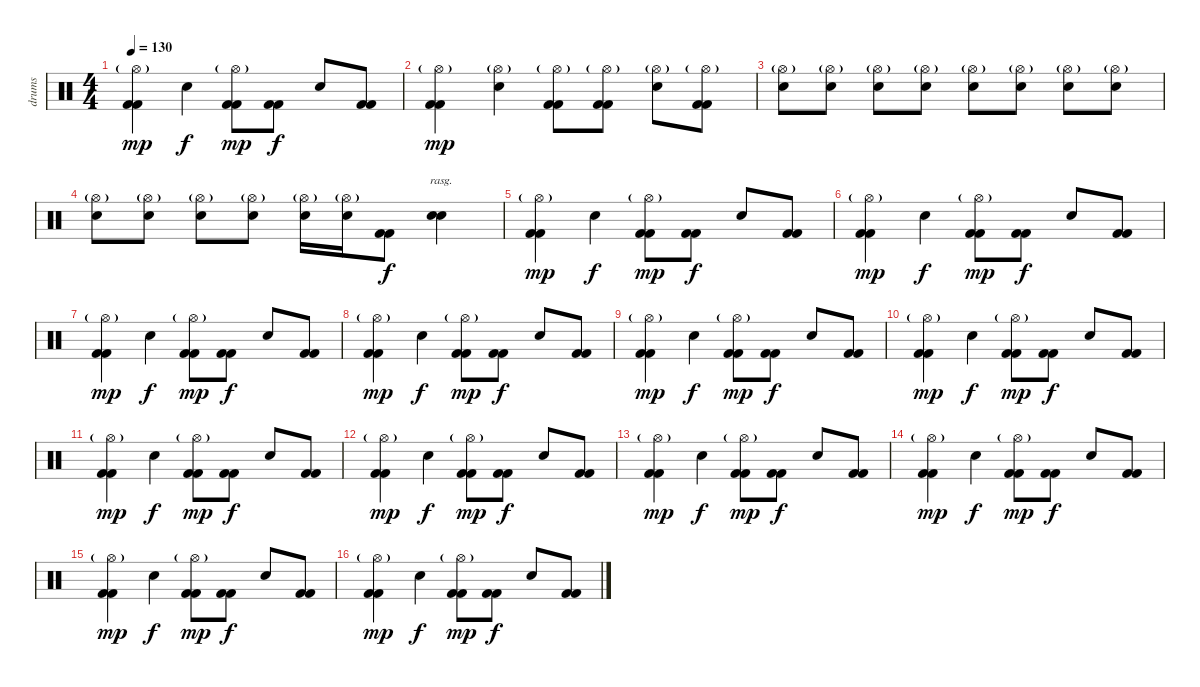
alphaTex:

\track ("drums" "drums") {instrument percussion}
\staff {score}
\articulation defaults
\ts (4 4)
\tempo 130
\clef neutral
\ks c
("Kick (hit) 2" "Kick (hit) 2" "Hi-Hat (open)"{g}).4{dy mp} "Snare (hit) 2".4{dy f} ("Kick (hit) 2" "Kick (hit) 2" "Hi-Hat (open)"{g}).8{dy mp} ("Kick (hit) 2" "Kick (hit) 2").8{dy f} "Snare (hit) 2".8 ("Kick (hit) 2" "Kick (hit) 2").8 |
("Kick (hit) 2" "Kick (hit) 2" "Hi-Hat (open)"{g}).4{dy mp} ("Snare (hit) 2" "Hi-Hat (open)"{g}).4 ("Kick (hit) 2" "Kick (hit) 2" "Hi-Hat (open)"{g}).8 ("Kick (hit) 2" "Kick (hit) 2" "Hi-Hat (open)"{g}).8 ("Snare (hit) 2" "Hi-Hat (open)"{g}).8 ("Kick (hit) 2" "Kick (hit) 2" "Hi-Hat (open)"{g}).8{volume 0} |
("Snare (hit) 2" "Hi-Hat (open)"{g}).8{volume 16} ("Snare (hit) 2" "Hi-Hat (open)"{g}).8 ("Snare (hit) 2" "Hi-Hat (open)"{g}).8 ("Snare (hit) 2" "Hi-Hat (open)"{g}).8 ("Snare (hit) 2" "Hi-Hat (open)"{g}).8 ("Snare (hit) 2" "Hi-Hat (open)"{g}).8 ("Snare (hit) 2" "Hi-Hat (open)"{g}).8 ("Snare (hit) 2" "Hi-Hat (open)"{g}).8 |
("Snare (hit) 2" "Hi-Hat (open)"{g}).8 ("Snare (hit) 2" "Hi-Hat (open)"{g}).8 ("Snare (hit) 2" "Hi-Hat (open)"{g}).8 ("Snare (hit) 2" "Hi-Hat (open)"{g}).8 ("Snare (hit) 2" "Hi-Hat (open)"{g}).16 ("Snare (hit) 2" "Hi-Hat (open)"{g}).16 ("Kick (hit) 2" "Kick (hit) 2").8{dy f} ("Electric Snare (hit)" "Snare (hit) 2").4{bd 480 rasg ii} |
("Kick (hit) 2" "Kick (hit) 2" "Hi-Hat (open)"{g}).4{dy mp} "Snare (hit) 2".4{dy f} ("Kick (hit) 2" "Kick (hit) 2" "Hi-Hat (open)"{g}).8{dy mp} ("Kick (hit) 2" "Kick (hit) 2").8{dy f} "Snare (hit) 2".8 ("Kick (hit) 2" "Kick (hit) 2").8 |
("Kick (hit) 2" "Kick (hit) 2" "Hi-Hat (open)"{g}).4{dy mp} "Snare (hit) 2".4{dy f} ("Kick (hit) 2" "Kick (hit) 2" "Hi-Hat (open)"{g}).8{dy mp} ("Kick (hit) 2" "Kick (hit) 2").8{dy f} "Snare (hit) 2".8 ("Kick (hit) 2" "Kick (hit) 2").8 |
("Kick (hit) 2" "Kick (hit) 2" "Hi-Hat (open)"{g}).4{dy mp} "Snare (hit) 2".4{dy f} ("Kick (hit) 2" "Kick (hit) 2" "Hi-Hat (open)"{g}).8{dy mp} ("Kick (hit) 2" "Kick (hit) 2").8{dy f} "Snare (hit) 2".8 ("Kick (hit) 2" "Kick (hit) 2").8 |
("Kick (hit) 2" "Kick (hit) 2" "Hi-Hat (open)"{g}).4{dy mp} "Snare (hit) 2".4{dy f} ("Kick (hit) 2" "Kick (hit) 2" "Hi-Hat (open)"{g}).8{dy mp} ("Kick (hit) 2" "Kick (hit) 2").8{dy f} "Snare (hit) 2".8 ("Kick (hit) 2" "Kick (hit) 2").8 |
("Kick (hit) 2" "Kick (hit) 2" "Hi-Hat (open)"{g}).4{dy mp} "Snare (hit) 2".4{dy f} ("Kick (hit) 2" "Kick (hit) 2" "Hi-Hat (open)"{g}).8{dy mp} ("Kick (hit) 2" "Kick (hit) 2").8{dy f} "Snare (hit) 2".8 ("Kick (hit) 2" "Kick (hit) 2").8 |
("Kick (hit) 2" "Kick (hit) 2" "Hi-Hat (open)"{g}).4{dy mp} "Snare (hit) 2".4{dy f} ("Kick (hit) 2" "Kick (hit) 2" "Hi-Hat (open)"{g}).8{dy mp} ("Kick (hit) 2" "Kick (hit) 2").8{dy f} "Snare (hit) 2".8 ("Kick (hit) 2" "Kick (hit) 2").8 |
("Kick (hit) 2" "Kick (hit) 2" "Hi-Hat (open)"{g}).4{dy mp} "Snare (hit) 2".4{dy f} ("Kick (hit) 2" "Kick (hit) 2" "Hi-Hat (open)"{g}).8{dy mp} ("Kick (hit) 2" "Kick (hit) 2").8{dy f} "Snare (hit) 2".8 ("Kick (hit) 2" "Kick (hit) 2").8 |
("Kick (hit) 2" "Kick (hit) 2" "Hi-Hat (open)"{g}).4{dy mp} "Snare (hit) 2".4{dy f} ("Kick (hit) 2" "Kick (hit) 2" "Hi-Hat (open)"{g}).8{dy mp} ("Kick (hit) 2" "Kick (hit) 2").8{dy f} "Snare (hit) 2".8 ("Kick (hit) 2" "Kick (hit) 2").8 |
("Kick (hit) 2" "Kick (hit) 2" "Hi-Hat (open)"{g}).4{dy mp} "Snare (hit) 2".4{dy f} ("Kick (hit) 2" "Kick (hit) 2" "Hi-Hat (open)"{g}).8{dy mp} ("Kick (hit) 2" "Kick (hit) 2").8{dy f} "Snare (hit) 2".8 ("Kick (hit) 2" "Kick (hit) 2").8 |
("Kick (hit) 2" "Kick (hit) 2" "Hi-Hat (open)"{g}).4{dy mp} "Snare (hit) 2".4{dy f} ("Kick (hit) 2" "Kick (hit) 2" "Hi-Hat (open)"{g}).8{dy mp} ("Kick (hit) 2" "Kick (hit) 2").8{dy f} "Snare (hit) 2".8 ("Kick (hit) 2" "Kick (hit) 2").8 |
("Kick (hit) 2" "Kick (hit) 2" "Hi-Hat (open)"{g}).4{dy mp} "Snare (hit) 2".4{dy f} ("Kick (hit) 2" "Kick (hit) 2" "Hi-Hat (open)"{g}).8{dy mp} ("Kick (hit) 2" "Kick (hit) 2").8{dy f} "Snare (hit) 2".8 ("Kick (hit) 2" "Kick (hit) 2").8 |
("Kick (hit) 2" "Kick (hit) 2" "Hi-Hat (open)"{g}).4{dy mp} "Snare (hit) 2".4{dy f} ("Kick (hit) 2" "Kick (hit) 2" "Hi-Hat (open)"{g}).8{dy mp} ("Kick (hit) 2" "Kick (hit) 2").8{dy f} "Snare (hit) 2".8 ("Kick (hit) 2" "Kick (hit) 2").8
